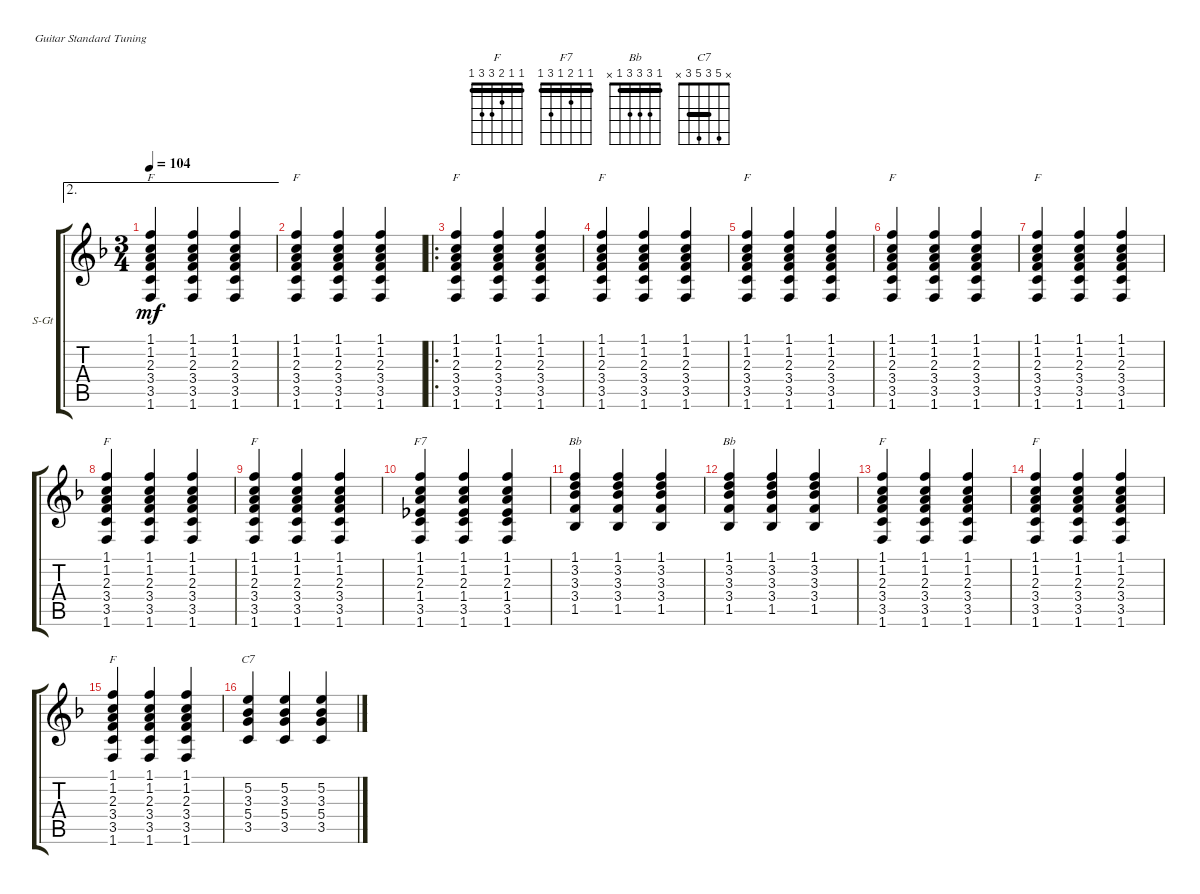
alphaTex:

\defaultSystemsLayout 4
\bracketExtendMode groupsimilarinstruments
\firstSystemTrackNameOrientation horizontal
\otherSystemsTrackNameOrientation horizontal
\track ("Steel Guitar" "S-Gt") {instrument acousticguitarsteel}
\staff {score tabs}
\tuning (E4 B3 G3 D3 A2 E2)
\chord ("F" 1 1 2 3 3 1) {barre (1 1)}
\chord ("F7" 1 1 2 1 3 1) {barre (1 1 1)}
\chord ("Bb" 1 3 3 3 1 x) {barre 1}
\chord ("C7" x 5 3 5 3 x) {barre 3}
\ae 2
\ts (3 4)
\tempo 104
\clef g2
\scale
0.333333
\ks f
(1.1 1.2 2.3 3.4 3.5 1.6).4{ch "F" dy mf} (1.6 3.5 3.4 2.3 1.2 1.1).4 (1.1 1.2 2.3 3.4 3.5 1.6).4 |
\scale
0.333333 (1.1 1.2 2.3 3.4 3.5 1.6).4{ch "F"} (1.6 3.5 3.4 2.3 1.2 1.1).4 (1.1 1.2 2.3 3.4 3.5 1.6).4 |
\ro
\scale
0.333333 (1.1 1.2 2.3 3.4 3.5 1.6).4{ch "F"} (1.6 3.5 3.4 2.3 1.2 1.1).4 (1.1 1.2 2.3 3.4 3.5 1.6).4 |
\scale
0.333333 (1.1 1.2 2.3 3.4 3.5 1.6).4{ch "F"} (1.6 3.5 3.4 2.3 1.2 1.1).4 (1.1 1.2 2.3 3.4 3.5 1.6).4 |
\scale
0.333333 (1.1 1.2 2.3 3.4 3.5 1.6).4{ch "F"} (1.6 3.5 3.4 2.3 1.2 1.1).4 (1.1 1.2 2.3 3.4 3.5 1.6).4 |
\scale
0.333333 (1.1 1.2 2.3 3.4 3.5 1.6).4{ch "F"} (1.6 3.5 3.4 2.3 1.2 1.1).4 (1.1 1.2 2.3 3.4 3.5 1.6).4 |
\scale
0.333333 (1.1 1.2 2.3 3.4 3.5 1.6).4{ch "F"} (1.6 3.5 3.4 2.3 1.2 1.1).4 (1.1 1.2 2.3 3.4 3.5 1.6).4 |
\scale
0.333333 (1.1 1.2 2.3 3.4 3.5 1.6).4{ch "F"} (1.6 3.5 3.4 2.3 1.2 1.1).4 (1.1 1.2 2.3 3.4 3.5 1.6).4 |
\scale
0.333333 (1.1 1.2 2.3 3.4 3.5 1.6).4{ch "F"} (1.6 3.5 3.4 2.3 1.2 1.1).4 (1.1 1.2 2.3 3.4 3.5 1.6).4 |
\scale
0.333333 (1.6 3.5 1.4 2.3 1.2 1.1).4{ch "F7"} (1.6 3.5 1.4 2.3 1.2 1.1).4 (1.1 1.2 2.3 1.4 3.5 1.6).4 |
\scale
0.333333 (1.1 3.2 3.3 3.4 1.5).4{ch "Bb"} (1.5 3.4 3.3 3.2 1.1).4 (1.1 3.2 3.3 3.4 1.5).4 |
\scale
0.333333 (1.1 3.2 3.3 3.4 1.5).4{ch "Bb"} (1.5 3.4 3.3 3.2 1.1).4 (1.1 3.2 3.3 3.4 1.5).4 |
\scale
0.333333 (1.1 1.2 2.3 3.4 3.5 1.6).4{ch "F"} (1.6 3.5 3.4 2.3 1.2 1.1).4 (1.1 1.2 2.3 3.4 3.5 1.6).4 |
\scale
0.333333 (1.1 1.2 2.3 3.4 3.5 1.6).4{ch "F"} (1.6 3.5 3.4 2.3 1.2 1.1).4 (1.1 1.2 2.3 3.4 3.5 1.6).4 |
\scale
0.333333 (1.1 1.2 2.3 3.4 3.5 1.6).4{ch "F"} (1.6 3.5 3.4 2.3 1.2 1.1).4 (1.1 1.2 2.3 3.4 3.5 1.6).4 |
\scale
0.333333 (3.5 5.4 3.3 5.2).4{ch "C7"} (3.5 5.4 3.3 5.2).4 (5.2 3.3 5.4 3.5).4
